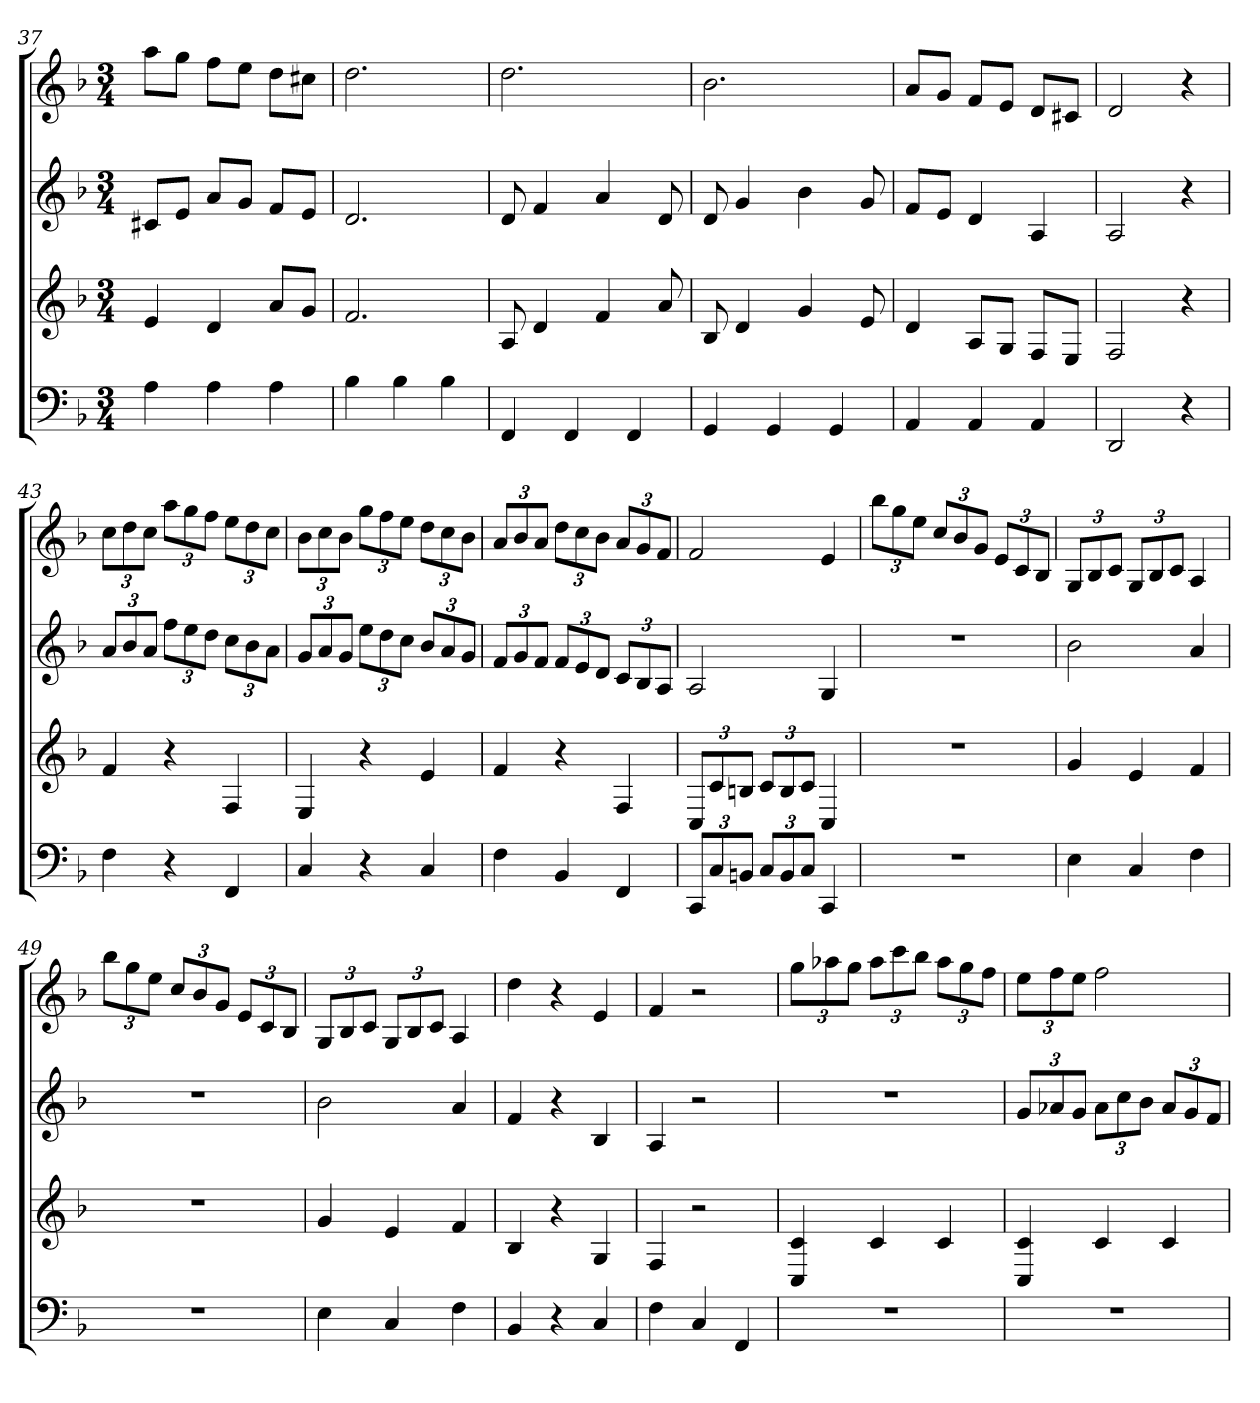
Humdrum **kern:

**kern	**kern	**kern	**kern
*part4	*part3	*part2	*part1
*staff4	*staff3	*staff2	*staff1
*k[b-]	*k[b-]	*k[b-]	*k[b-]
*F:	*F:	*F:	*F:
*M3/4	*M3/4	*M3/4	*M3/4
=37	=37	=37	=37
4A	4e	8c#XL	8aaL
.	.	8eJ	8ggJ
4A	4d	8aL	8ffL
.	.	8gJ	8eeJ
4A	8aL	8fL	8ddL
.	8gJ	8eJ	8cc#XJ
=38	=38	=38	=38
4B-	2.f	2.d	2.dd
4B-	.	.	.
4B-	.	.	.
=39	=39	=39	=39
4FF	8A	8d	2.dd
.	4d	4f	.
4FF	.	.	.
.	4f	4a	.
4FF	.	.	.
.	8a	8d	.
=40	=40	=40	=40
4GG	8B-	8d	2.b-
.	4d	4g	.
4GG	.	.	.
.	4g	4b-	.
4GG	.	.	.
.	8e	8g	.
=41	=41	=41	=41
4AA	4d	8fL	8aL
.	.	8eJ	8gJ
4AA	8AL	4d	8fL
.	8GJ	.	8eJ
4AA	8FL	4A	8dL
.	8EJ	.	8c#XJ
=42	=42	=42	=42
2DD	2F	2A	2d
4r	4r	4r	4r
=43	=43	=43	=43
4F	4f	12aL	12ccL
.	.	12b-	12dd
.	.	12aJ	12ccJ
4r	4r	12ffL	12aaL
.	.	12ee	12gg
.	.	12ddJ	12ffJ
4FF	4F	12ccL	12eeL
.	.	12b-	12dd
.	.	12aJ	12ccJ
=44	=44	=44	=44
4C	4E	12gL	12b-L
.	.	12a	12cc
.	.	12gJ	12b-J
4r	4r	12eeL	12ggL
.	.	12dd	12ff
.	.	12ccJ	12eeJ
4C	4e	12b-L	12ddL
.	.	12a	12cc
.	.	12gJ	12b-J
=45	=45	=45	=45
4F	4f	12fL	12aL
.	.	12g	12b-
.	.	12fJ	12aJ
4BB-	4r	12fL	12ddL
.	.	12e	12cc
.	.	12dJ	12b-J
4FF	4F	12cL	12aL
.	.	12B-	12g
.	.	12AJ	12fJ
=46	=46	=46	=46
12CCL	12CL	2A	2f
12C	12c	.	.
12BBnJ	12BnJ	.	.
12CL	12cL	.	.
12BB	12B	.	.
12CJ	12cJ	.	.
4CC	4C	4G	4e
=47	=47	=47	=47
2.r	2.r	2.r	12bb-L
.	.	.	12gg
.	.	.	12eeJ
.	.	.	12ccL
.	.	.	12b-
.	.	.	12gJ
.	.	.	12eL
.	.	.	12c
.	.	.	12B-J
=48	=48	=48	=48
4E	4g	2b-	12GL
.	.	.	12B-
.	.	.	12cJ
4C	4e	.	12GL
.	.	.	12B-
.	.	.	12cJ
4F	4f	4a	4A
=49	=49	=49	=49
2.r	2.r	2.r	12bb-L
.	.	.	12gg
.	.	.	12eeJ
.	.	.	12ccL
.	.	.	12b-
.	.	.	12gJ
.	.	.	12eL
.	.	.	12c
.	.	.	12B-J
=50	=50	=50	=50
4E	4g	2b-	12GL
.	.	.	12B-
.	.	.	12cJ
4C	4e	.	12GL
.	.	.	12B-
.	.	.	12cJ
4F	4f	4a	4A
=51	=51	=51	=51
4BB-	4B-	4f	4dd
4r	4r	4r	4r
4C	4G	4B-	4e
=52	=52	=52	=52
4F	4F	4A	4f
4C	2r	2r	2r
4FF	.	.	.
=53	=53	=53	=53
2.r	4C 4c	2.r	12ggL
.	.	.	12aa-X
.	.	.	12ggJ
.	4c	.	12aa-L
.	.	.	12ccc
.	.	.	12bb-J
.	4c	.	12aa-L
.	.	.	12gg
.	.	.	12ffJ
=54	=54	=54	=54
2.r	4C 4c	12gL	12eeL
.	.	12a-X	12ff
.	.	12gJ	12eeJ
.	4c	12a-L	2ff
.	.	12cc	.
.	.	12b-J	.
.	4c	12a-L	.
.	.	12g	.
.	.	12fJ	.
=	=	=	=
*-	*-	*-	*-
